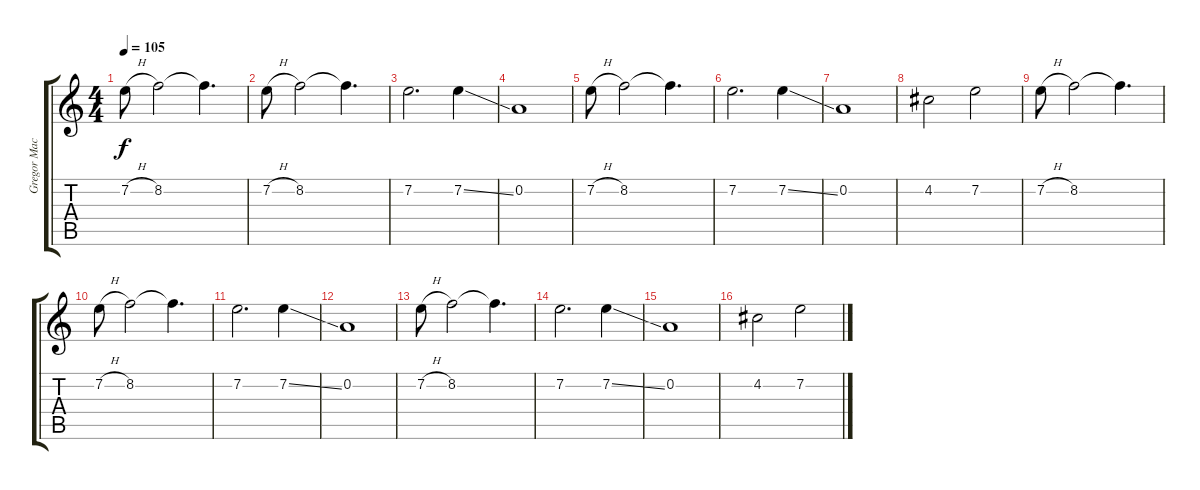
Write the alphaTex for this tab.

\track ("Gregor Mackintosh" "Gregor Mac") {instrument distortionguitar}
\staff {score tabs}
\tuning (D4 A3 F3 C3 G2 D2) {hide}
\ts (4 4)
\tempo 105
\clef g2
\ks c
7.2{h}.8{dy f instrument distortionguitar} 8.2.2 8.2{t}.4{d} |
7.2{h}.8 8.2.2 8.2{t}.4{d} |
7.2.2{d} 7.2{ss}.4 |
0.2.1 |
7.2{h}.8 8.2.2 8.2{t}.4{d} |
7.2.2{d} 7.2{ss}.4 |
0.2.1 |
4.2.2 7.2.2 |
7.2{h}.8 8.2.2 8.2{t}.4{d} |
7.2{h}.8 8.2.2 8.2{t}.4{d} |
7.2.2{d} 7.2{ss}.4 |
0.2.1 |
7.2{h}.8 8.2.2 8.2{t}.4{d} |
7.2.2{d} 7.2{ss}.4 |
0.2.1 |
4.2.2 7.2.2
